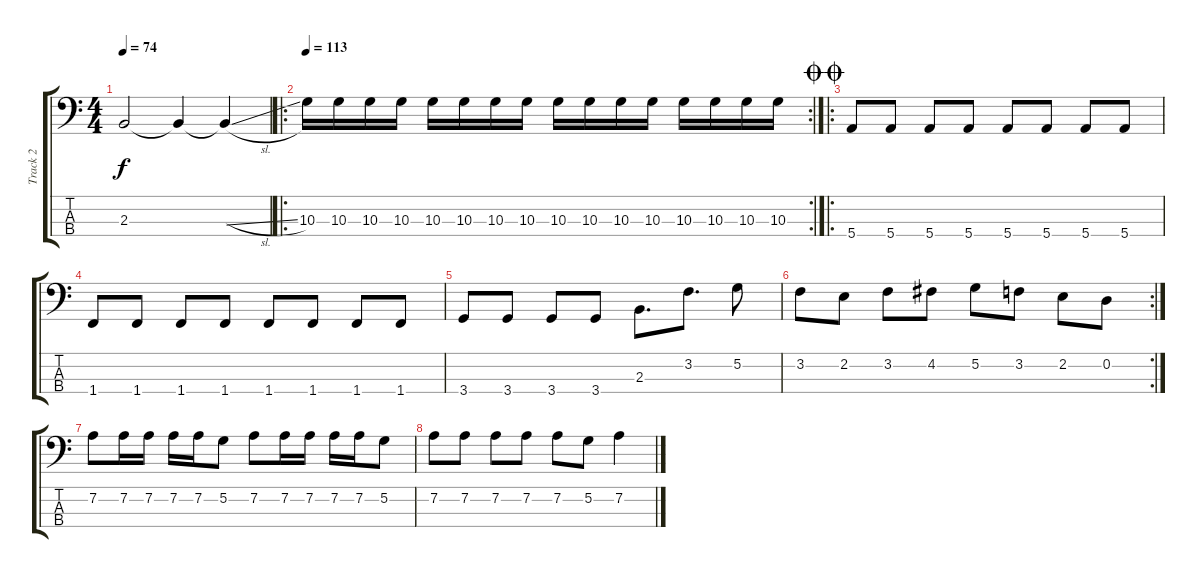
\track ("Track 2" "Track 2") {instrument electricbassfinger}
\staff {score tabs}
\tuning (G2 D2 A1 E1) {hide}
\ts (4 4)
\tempo 74
\clef f4
\ks c
2.3{t}.2{dy f} 2.3{t}.4 2.3{sl t}.4 |
\ro
\rc 2
\tempo 113
10.3.16 10.3.16 10.3.16 10.3.16 10.3.16 10.3.16 10.3.16 10.3.16 10.3.16 10.3.16 10.3.16 10.3.16 10.3.16 10.3.16 10.3.16 10.3.16 |
\ro
\jump doublecoda
5.4.8 5.4.8 5.4.8 5.4.8 5.4.8 5.4.8 5.4.8 5.4.8 |
1.4.8 1.4.8 1.4.8 1.4.8 1.4.8 1.4.8 1.4.8 1.4.8 |
3.4.8 3.4.8 3.4.8 3.4.8 2.3.8{d} 3.2.8{d} 5.2.8 |
\rc 2
3.2.8 2.2.8 3.2.8 4.2.8 5.2.8 3.2.8 2.2.8 0.2.8 |
7.2.8 7.2.16 7.2.16 7.2.16 7.2.16 5.2.8 7.2.8 7.2.16 7.2.16 7.2.16 7.2.16 5.2.8 |
7.2.8 7.2.8 7.2.8 7.2.8 7.2.8 5.2.8 7.2.4
